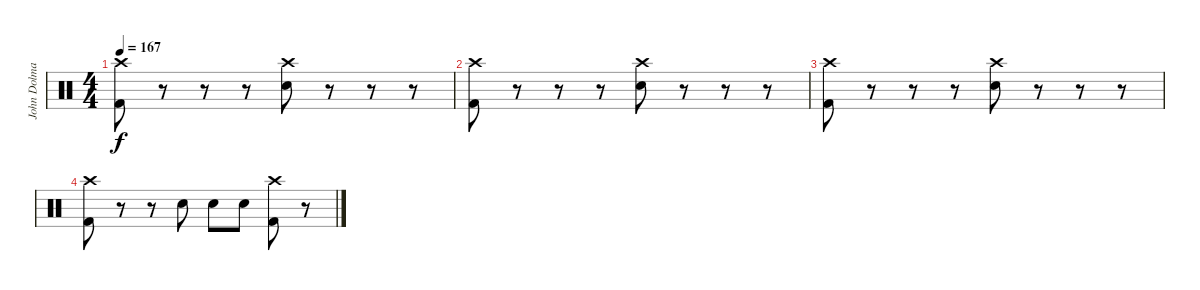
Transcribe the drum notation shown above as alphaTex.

\track ("John Dolmayan" "John Dolma") {instrument percussion}
\staff {score}
\articulation defaults
\ts (4 4)
\tempo 167
\clef neutral
\ks c
("Crash high (hit)" "Kick (hit) 2").8{dy f} r.8 r.8 r.8 ("Crash high (hit)" "Snare (hit) 2").8 r.8 r.8 r.8 |
("Crash high (hit)" "Kick (hit) 2").8 r.8 r.8 r.8 ("Crash high (hit)" "Snare (hit) 2").8 r.8 r.8 r.8 |
("Crash high (hit)" "Kick (hit) 2").8 r.8 r.8 r.8 ("Crash high (hit)" "Snare (hit) 2").8 r.8 r.8 r.8 |
("Crash high (hit)" "Kick (hit) 2").8 r.8 r.8 "Snare (hit) 2".8 "Snare (hit) 2".8 "Snare (hit) 2".8 ("Crash high (hit)" "Kick (hit) 2").8 r.8
